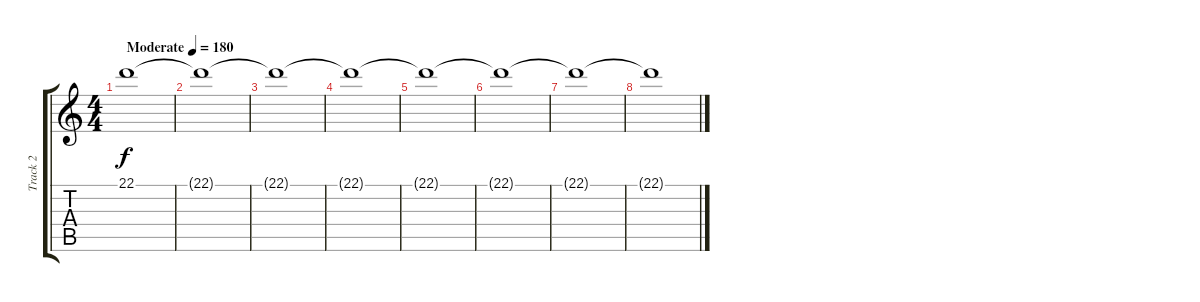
\track ("Track 2" "Track 2") {instrument pad8sweep}
\staff {score tabs}
\tuning (E4 B3 G3 D3 A2 E2) {hide}
\ts (4 4)
\tempo (180 "Moderate")
\clef g2
\ks c
22.1.1{dy f instrument pad8sweep} |
22.1{t}.1 |
22.1{t}.1 |
22.1{t}.1 |
22.1{t}.1 |
22.1{t}.1 |
22.1{t}.1 |
22.1{t}.1
